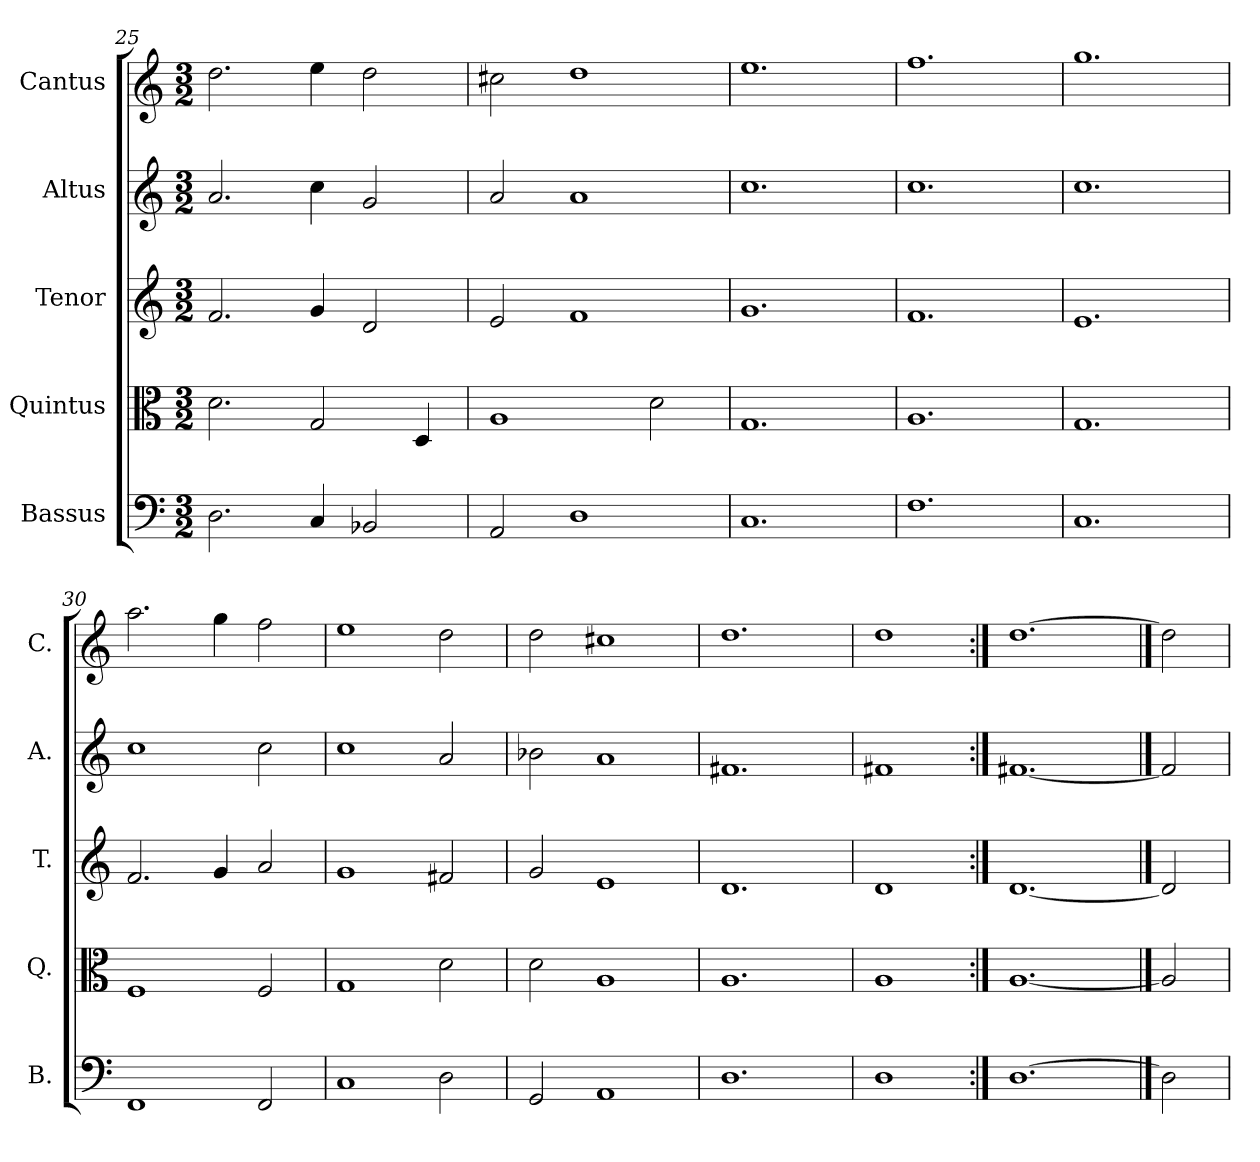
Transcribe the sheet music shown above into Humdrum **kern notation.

**kern	**kern	**kern	**kern	**kern
*part5	*part4	*part3	*part2	*part1
*staff5	*staff4	*staff3	*staff2	*staff1
*I"Bassus	*I"Quintus	*I"Tenor	*I"Altus	*I"Cantus
*I'B.	*I'Q.	*I'T.	*I'A.	*I'C.
*clefF4	*clefC3	*clefG2	*clefG2	*clefG2
*k[]	*k[]	*k[]	*k[]	*k[]
*M3/2	*M3/2	*M3/2	*M3/2	*M3/2
=25	=25	=25	=25	=25
2.D\	2.d\	2.f/	2.a/	2.dd\
4C/	2G/	4g/	4cc\	4ee\
2BB-X/	.	2d/	2g/	2dd\
.	4D/	.	.	.
=26	=26	=26	=26	=26
2AA/	1A	2e/	2a/	2cc#X\
1D	.	1f	1a	1dd
.	2d\	.	.	.
=27	=27	=27	=27	=27
1.C	1.G	1.g	1.cc	1.ee
=28	=28	=28	=28	=28
1.F	1.A	1.f	1.cc	1.ff
=29	=29	=29	=29	=29
1.C	1.G	1.e	1.cc	1.gg
=30	=30	=30	=30	=30
1FF	1F	2.f/	1cc	2.aa\
.	.	4g/	.	4gg\
2FF/	2F/	2a/	2cc\	2ff\
=31	=31	=31	=31	=31
1C	1G	1g	1cc	1ee
2D\	2d\	2f#X/	2a/	2dd\
=32	=32	=32	=32	=32
2GG/	2d\	2g/	2b-X\	2dd\
1AA	1A	1e	1a	1cc#X
=33	=33	=33	=33	=33
1.D	1.A	1.d	1.f#X	1.dd
=34	=34	=34	=34	=34
1D	1A	1d	1f#X	1dd
=35:|!	=35:|!	=35:|!	=35:|!	=35:|!
[1.D	[1.A	[1.d	[1.f#X	[1.dd
==36	==36	==36	==36	==36
2D]	2A]	2d]	2f#]	2dd]
=	=	=	=	=
*-	*-	*-	*-	*-
